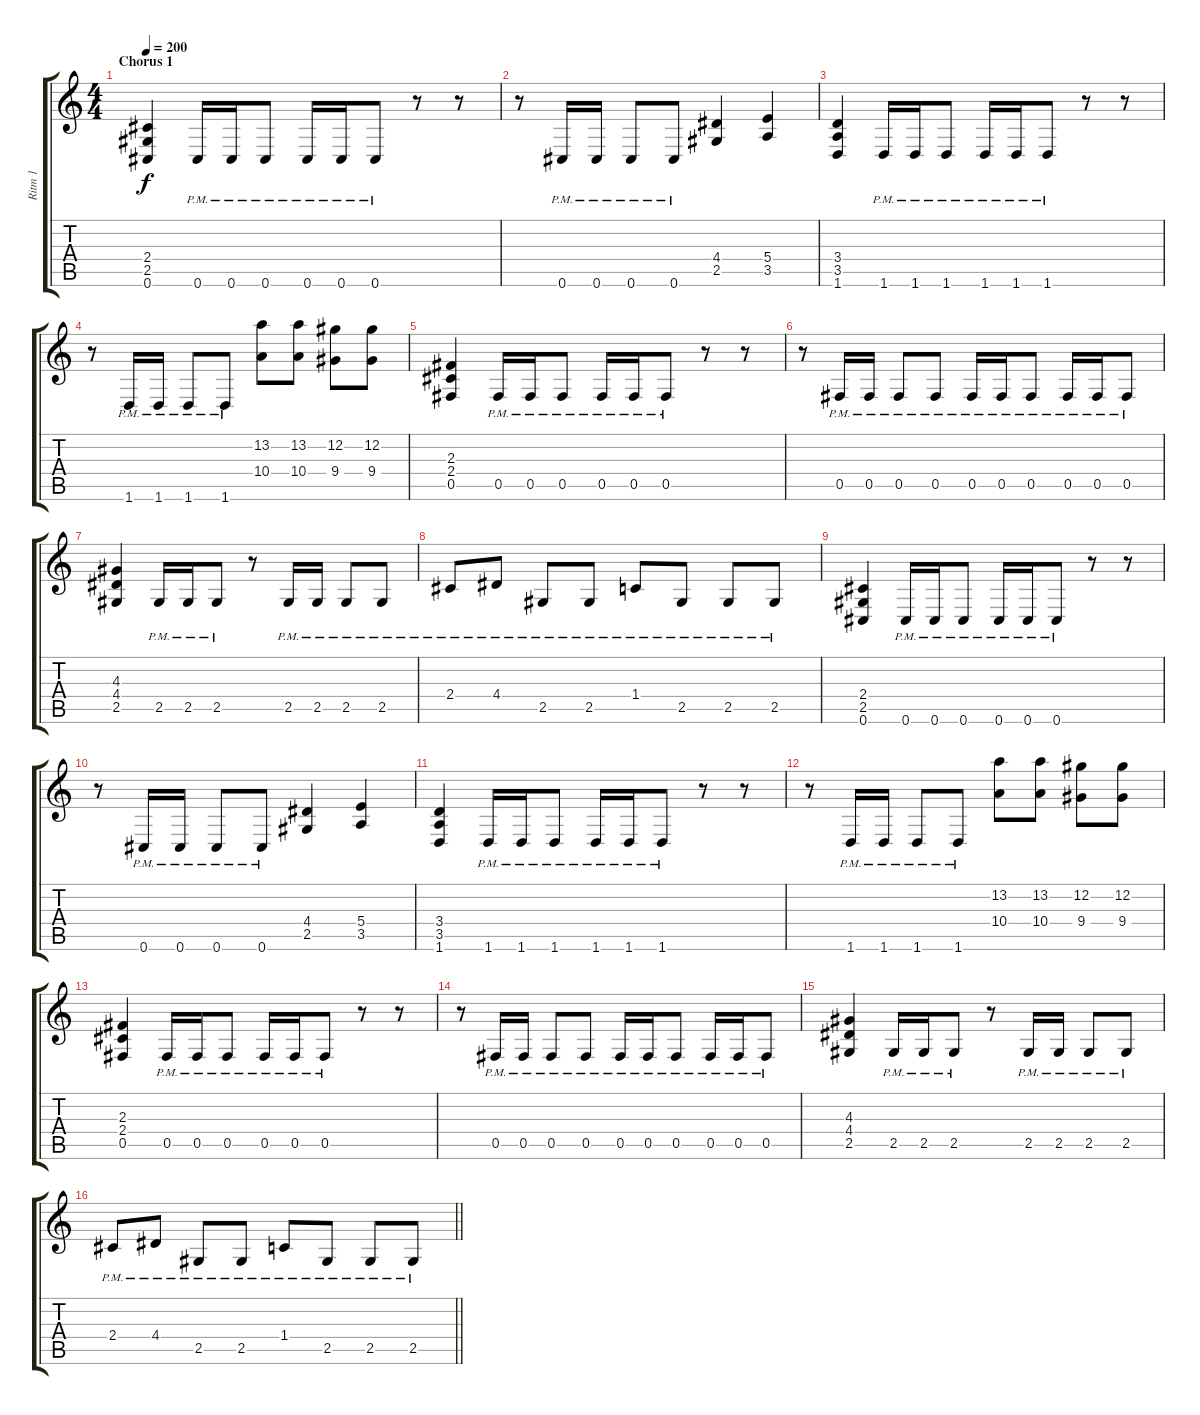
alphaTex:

\track ("Ritm 1" "Ritm 1") {instrument distortionguitar}
\staff {score tabs}
\tuning (Db4 Ab3 E3 B2 Gb2 Db2) {hide}
\ts (4 4)
\section ("" "Chorus 1")
\tempo 200
\clef g2
\ks c
(2.4 2.5 0.6).4{dy f} 0.6{pm}.16 0.6{pm}.16 0.6{pm}.8 0.6{pm}.16 0.6{pm}.16 0.6{pm}.8 r.8 r.8 |
r.8 0.6{pm}.16 0.6{pm}.16 0.6{pm}.8 0.6{pm}.8 (4.4 2.5).4 (5.4 3.5).4 |
(3.4 3.5 1.6).4 1.6{pm}.16 1.6{pm}.16 1.6{pm}.8 1.6{pm}.16 1.6{pm}.16 1.6{pm}.8 r.8 r.8 |
r.8 1.6{pm}.16 1.6{pm}.16 1.6{pm}.8 1.6{pm}.8 (13.2 10.4).8 (13.2 10.4).8 (12.2 9.4).8 (12.2 9.4).8 |
(2.3 2.4 0.5).4 0.5{pm}.16 0.5{pm}.16 0.5{pm}.8 0.5{pm}.16 0.5{pm}.16 0.5{pm}.8 r.8 r.8 |
r.8 0.5{pm}.16 0.5{pm}.16 0.5{pm}.8 0.5{pm}.8 0.5{pm}.16 0.5{pm}.16 0.5{pm}.8 0.5{pm}.16 0.5{pm}.16 0.5{pm}.8 |
(4.3 4.4 2.5).4 2.5{pm}.16 2.5{pm}.16 2.5{pm}.8 r.8 2.5{pm}.16 2.5{pm}.16 2.5{pm}.8 2.5{pm}.8 |
2.4{pm}.8 4.4{pm}.8 2.5{pm}.8 2.5{pm}.8 1.4{pm}.8 2.5{pm}.8 2.5{pm}.8 2.5{pm}.8 |
(2.4 2.5 0.6).4 0.6{pm}.16 0.6{pm}.16 0.6{pm}.8 0.6{pm}.16 0.6{pm}.16 0.6{pm}.8 r.8 r.8 |
r.8 0.6{pm}.16 0.6{pm}.16 0.6{pm}.8 0.6{pm}.8 (4.4 2.5).4 (5.4 3.5).4 |
(3.4 3.5 1.6).4 1.6{pm}.16 1.6{pm}.16 1.6{pm}.8 1.6{pm}.16 1.6{pm}.16 1.6{pm}.8 r.8 r.8 |
r.8 1.6{pm}.16 1.6{pm}.16 1.6{pm}.8 1.6{pm}.8 (13.2 10.4).8 (13.2 10.4).8 (12.2 9.4).8 (12.2 9.4).8 |
(2.3 2.4 0.5).4 0.5{pm}.16 0.5{pm}.16 0.5{pm}.8 0.5{pm}.16 0.5{pm}.16 0.5{pm}.8 r.8 r.8 |
r.8 0.5{pm}.16 0.5{pm}.16 0.5{pm}.8 0.5{pm}.8 0.5{pm}.16 0.5{pm}.16 0.5{pm}.8 0.5{pm}.16 0.5{pm}.16 0.5{pm}.8 |
(4.3 4.4 2.5).4 2.5{pm}.16 2.5{pm}.16 2.5{pm}.8 r.8 2.5{pm}.16 2.5{pm}.16 2.5{pm}.8 2.5{pm}.8 |
\barLineRight lightlight
2.4{pm}.8 4.4{pm}.8 2.5{pm}.8 2.5{pm}.8 1.4{pm}.8 2.5{pm}.8 2.5{pm}.8 2.5{pm}.8
